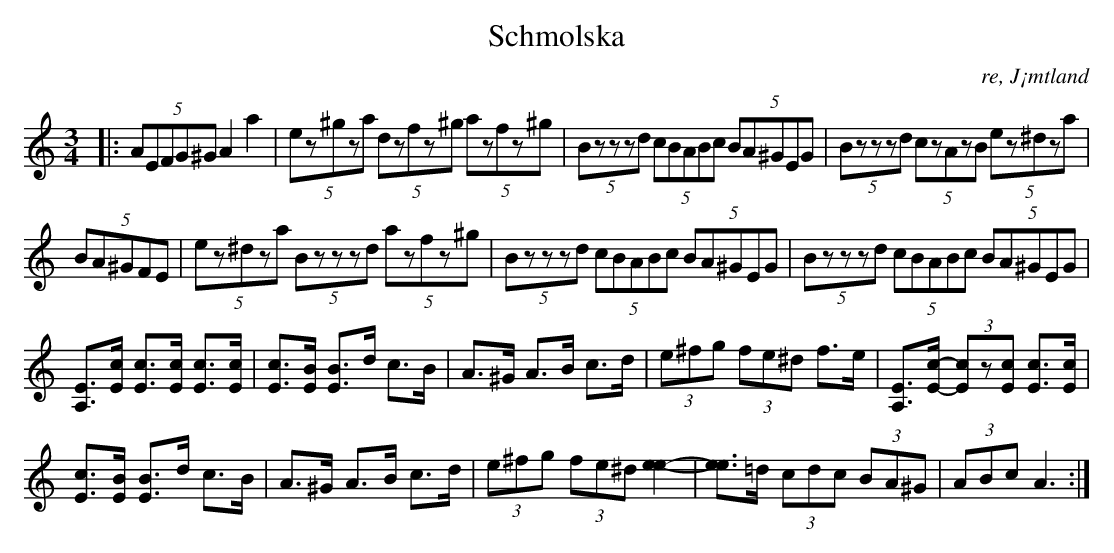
X:1
T:Schmolska
O: re, J¡mtland
M:3/4
L:1/8
K:Am
|: (5:2AEFG^G A2 a2 | (5:2ez^gza (5:2dzfz^g (5:2azfz^g | (5:2Bzzzd (5:2cBABc (5:2BA^GEG | (5:2Bzzzd (5:2czAzB (5:2ez^dza |
(5:2BA^GFE | (5:2ez^dza (5:2Bzzzd (5:2azfz^g | (5:2Bzzzd (5:2cBABc (5:2BA^GEG | (5:2Bzzzd (5:2cBABc (5:2BA^GEG  |
[EA,]>[cE] [cE]>[cE] [cE]>[cE] | [cE]>[BE] [BE]>d c>B | A>^G A>B c>d | (3e^fg (3fe^d f>e | [EA,]>[c-E-] (3[cE]z[cE] [cE]>[cE] |
[cE]>[BE] [BE]>d c>B | A>^G A>B c>d | (3e^fg (3fe^d [e2-e2-] | [ee]>=d (3cdc (3BA^G | (3ABc A3 :|]
